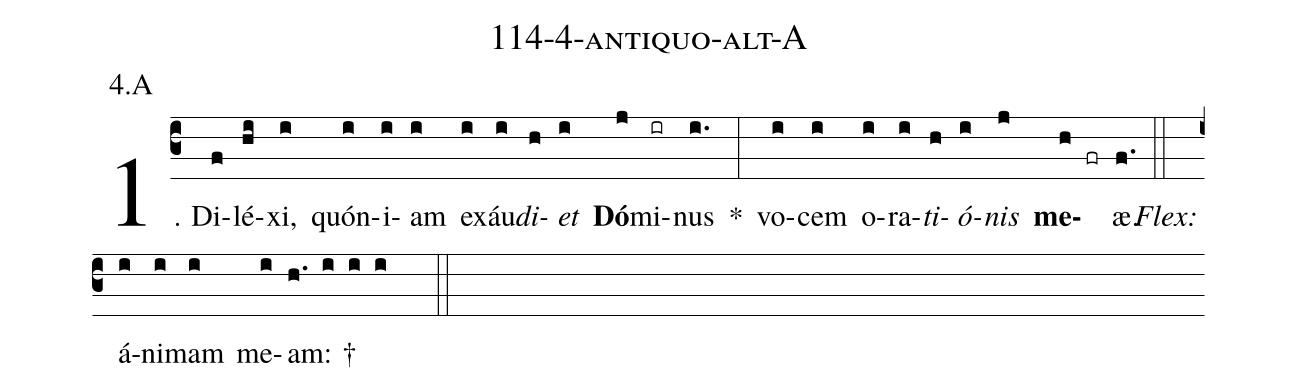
name: 114-4-antiquo-alt-A;
annotation: 4.A;
%%
(c3)1. Di(f)lé(hi)xi,(i) quón(i)i(i)am(i) ex(i)áu(i)<i>di</i>(h)<i>et</i>(i) <b>Dó</b>(j)mi(ir)nus(i.) *(:) vo(i)cem(i) o(i)ra(i)<i>ti</i>(h)<i>ó</i>(i)<i>nis</i>(j) <b>me</b>(h fr)æ.(f.) (::)
<i>Flex:</i>()  á(i)ni(i)mam(i) me(i)am: †(h. i i i  ::)
